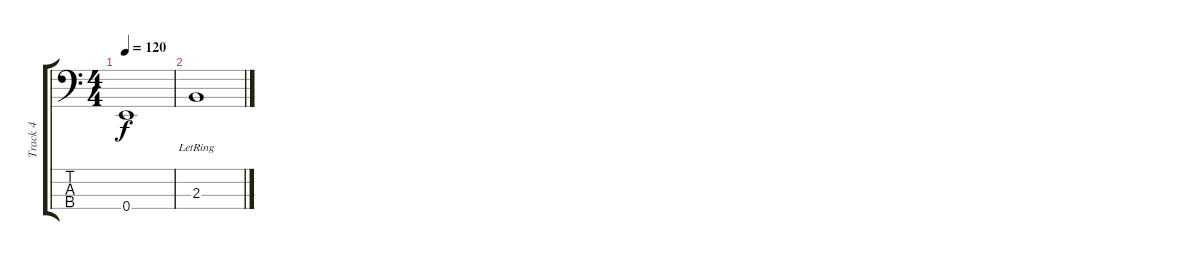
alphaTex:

\track ("Track 4" "Track 4") {instrument electricbassfinger}
\staff {score tabs}
\tuning (G2 D2 A1 E1) {hide}
\ts (4 4)
\tempo 120
\clef f4
\ks c
0.4.1{dy f} |
2.3{lr}.1
